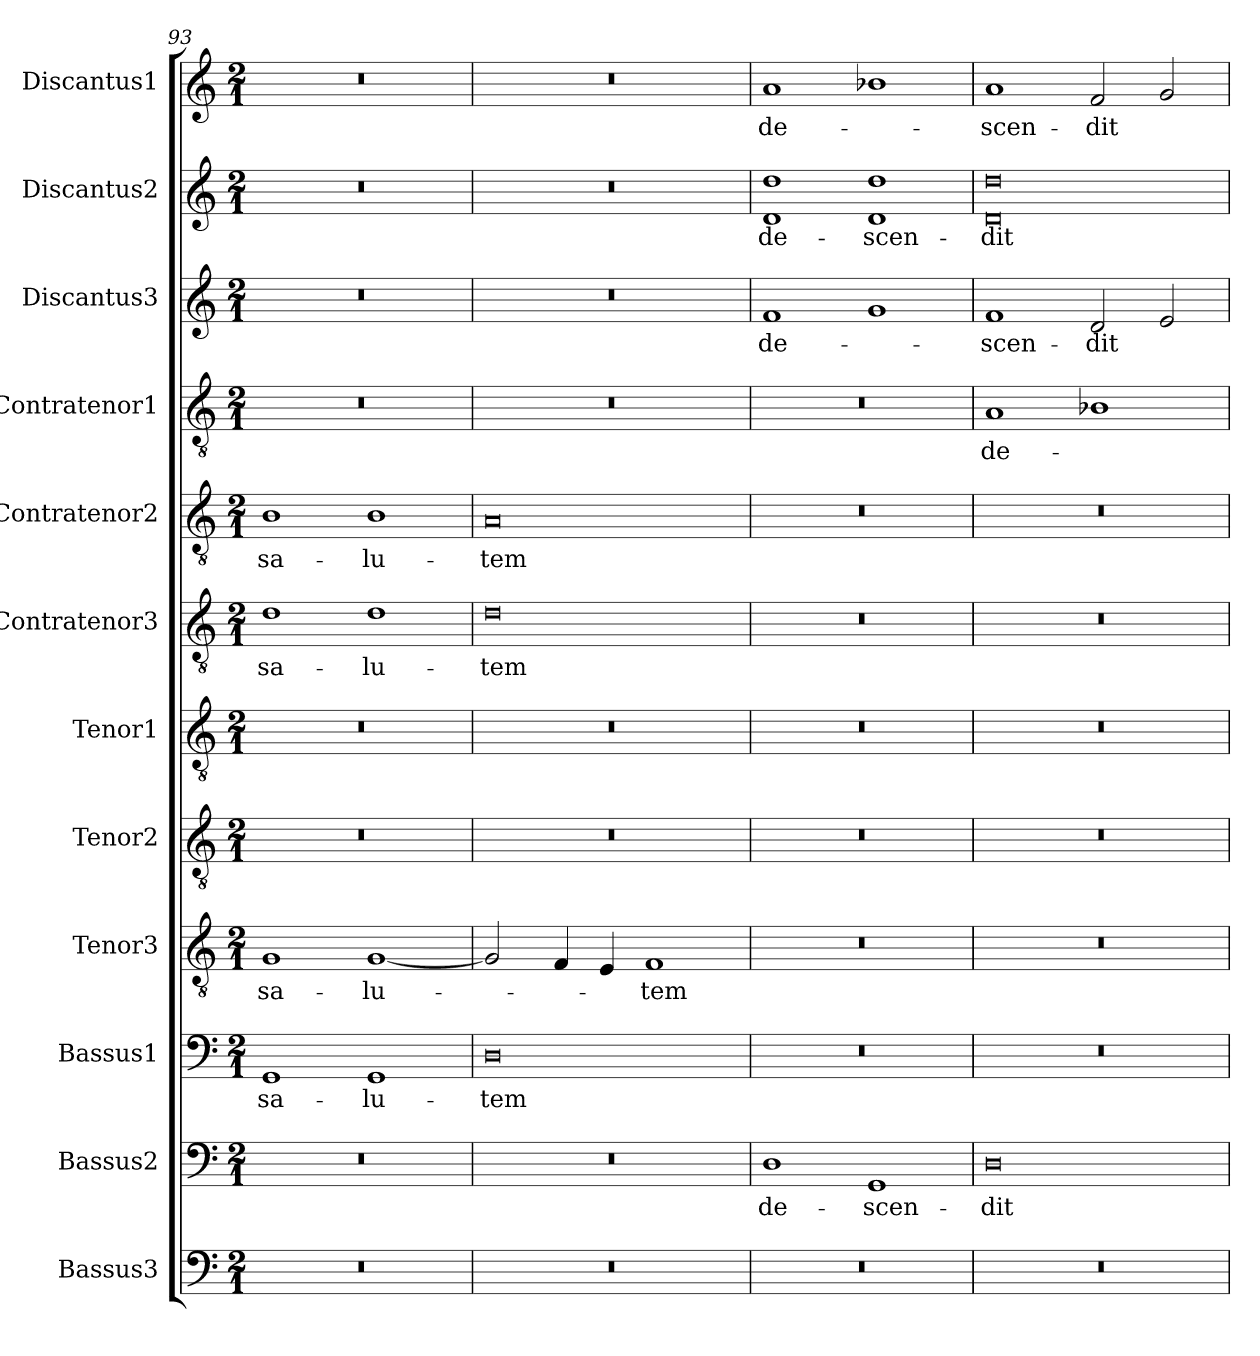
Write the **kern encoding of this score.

**kern	**kern	**text	**kern	**text	**kern	**text	**kern	**kern	**kern	**text	**kern	**text	**kern	**text	**kern	**text	**kern	**text	**kern	**text
*part12	*part11	*part11	*part10	*part10	*part9	*part9	*part8	*part7	*part6	*part6	*part5	*part5	*part4	*part4	*part3	*part3	*part2	*part2	*part1	*part1
*staff12	*staff11	*staff11	*staff10	*staff10	*staff9	*staff9	*staff8	*staff7	*staff6	*staff6	*staff5	*staff5	*staff4	*staff4	*staff3	*staff3	*staff2	*staff2	*staff1	*staff1
*I"Bassus3	*I"Bassus2	*	*I"Bassus1	*	*I"Tenor3	*	*I"Tenor2	*I"Tenor1	*I"Contratenor3	*	*I"Contratenor2	*	*I"Contratenor1	*	*I"Discantus3	*	*I"Discantus2	*	*I"Discantus1	*
*I'B3	*I'B2	*	*I'B1	*	*I'T3	*	*I'T2	*I'T1	*I'Ct3	*	*I'Ct2	*	*I'Ct1	*	*I'D3	*	*I'D2	*	*I'D1	*
*clefF4	*clefF4	*	*clefF4	*	*clefGv2	*	*clefGv2	*clefGv2	*clefGv2	*	*clefGv2	*	*clefGv2	*	*clefG2	*	*clefG2	*	*clefG2	*
*k[]	*k[]	*	*k[]	*	*k[]	*	*k[]	*k[]	*k[]	*	*k[]	*	*k[]	*	*k[]	*	*k[]	*	*k[]	*
*M2/1	*M2/1	*	*M2/1	*	*M2/1	*	*M2/1	*M2/1	*M2/1	*	*M2/1	*	*M2/1	*	*M2/1	*	*M2/1	*	*M2/1	*
=93	=93	=93	=93	=93	=93	=93	=93	=93	=93	=93	=93	=93	=93	=93	=93	=93	=93	=93	=93	=93
0r	0r	.	1GG	sa-	1G	sa-	0r	0r	1d	sa-	1B	sa-	0r	.	0r	.	0r	.	0r	.
.	.	.	1GG	-lu-	[1G	-lu-	.	.	1d	-lu-	1B	-lu-	.	.	.	.	.	.	.	.
=94	=94	=94	=94	=94	=94	=94	=94	=94	=94	=94	=94	=94	=94	=94	=94	=94	=94	=94	=94	=94
0r	0r	.	0D	-tem	2G]	.	0r	0r	0d	-tem	0A	-tem	0r	.	0r	.	0r	.	0r	.
.	.	.	.	.	4F	.	.	.	.	.	.	.	.	.	.	.	.	.	.	.
.	.	.	.	.	4E	.	.	.	.	.	.	.	.	.	.	.	.	.	.	.
.	.	.	.	.	1F	-tem	.	.	.	.	.	.	.	.	.	.	.	.	.	.
=95	=95	=95	=95	=95	=95	=95	=95	=95	=95	=95	=95	=95	=95	=95	=95	=95	=95	=95	=95	=95
0r	1D	de-	0r	.	0r	.	0r	0r	0r	.	0r	.	0r	.	1f	de-	1d 1dd	de-	1a	de-
.	1GG	-scen-	.	.	.	.	.	.	.	.	.	.	.	.	1g	.	1d 1dd	-scen-	1b-X	.
=96	=96	=96	=96	=96	=96	=96	=96	=96	=96	=96	=96	=96	=96	=96	=96	=96	=96	=96	=96	=96
0r	0D	-dit	0r	.	0r	.	0r	0r	0r	.	0r	.	1A	de-	1f	-scen-	0d 0dd	-dit	1a	-scen-
.	.	.	.	.	.	.	.	.	.	.	.	.	1B-X	.	2d	-dit	.	.	2f	-dit
.	.	.	.	.	.	.	.	.	.	.	.	.	.	.	2e	.	.	.	2g	.
=	=	=	=	=	=	=	=	=	=	=	=	=	=	=	=	=	=	=	=	=
*-	*-	*-	*-	*-	*-	*-	*-	*-	*-	*-	*-	*-	*-	*-	*-	*-	*-	*-	*-	*-
